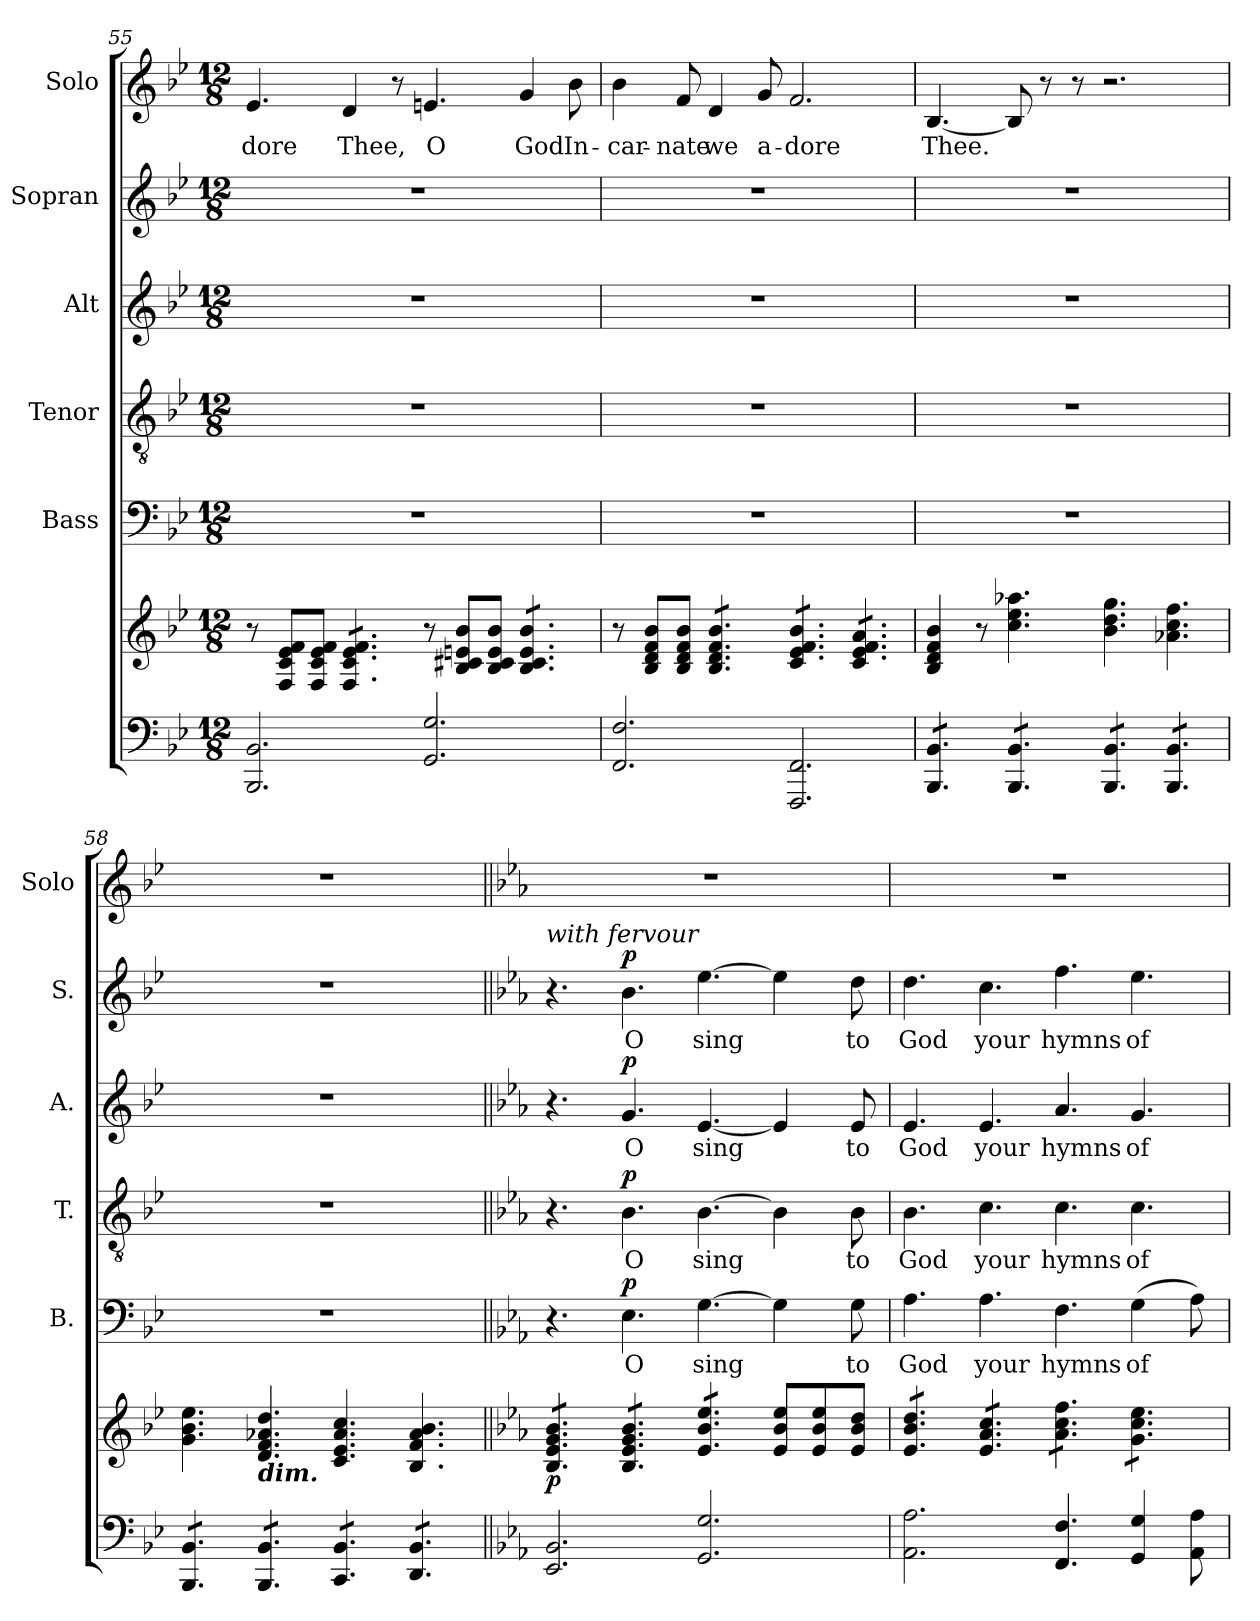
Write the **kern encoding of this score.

**kern	**kern	**dynam	**kern	**text	**dynam	**kern	**text	**dynam	**kern	**text	**dynam	**kern	**text	**dynam	**kern	**text
*part6	*part6	*part6	*part5	*part5	*part5	*part4	*part4	*part4	*part3	*part3	*part3	*part2	*part2	*part2	*part1	*part1
*staff7	*staff6	*staff6/7	*staff5	*staff5	*staff5	*staff4	*staff4	*staff4	*staff3	*staff3	*staff3	*staff2	*staff2	*staff2	*staff1	*staff1
*	*	*	*I"Bass	*	*	*I"Tenor	*	*	*I"Alt	*	*	*I"Sopran	*	*	*I"Solo	*
*	*	*	*I'B.	*	*	*I'T.	*	*	*I'A.	*	*	*I'S.	*	*	*I'Solo	*
*clefF4	*clefG2	*	*clefF4	*	*	*clefGv2	*	*	*clefG2	*	*	*clefG2	*	*	*clefG2	*
*k[b-e-]	*k[b-e-]	*	*k[b-e-]	*	*	*k[b-e-]	*	*	*k[b-e-]	*	*	*k[b-e-]	*	*	*k[b-e-]	*
*B-:	*B-:	*	*B-:	*	*	*B-:	*	*	*B-:	*	*	*B-:	*	*	*B-:	*
*M12/8	*M12/8	*	*M12/8	*	*	*M12/8	*	*	*M12/8	*	*	*M12/8	*	*	*M12/8	*
=55	=55	=55	=55	=55	=55	=55	=55	=55	=55	=55	=55	=55	=55	=55	=55	=55
!	!	!	!	!	!	!	!	!	!	!	!	!	!	!	!	!LO:LY:b
2.BBB-/ 2.BB-/	8r	.	1.r	.	.	1.r	.	.	1.r	.	.	1.r	.	.	4.e-/	-dore
.	8F/ 8c/ 8e-/ 8f/L	.	.	.	.	.	.	.	.	.	.	.	.	.	.	.
.	8F/ 8c/ 8e-/ 8f/J	.	.	.	.	.	.	.	.	.	.	.	.	.	.	.
!	!	!	!	!	!	!	!	!	!	!	!	!	!	!	!	!LO:LY:b
*	*tremolo	*	*	*	*	*	*	*	*	*	*	*	*	*	*	*
.	8F/ 8c/ 8e-/ 8f/L	.	.	.	.	.	.	.	.	.	.	.	.	.	4d/	Thee,
.	8F/ 8c/ 8e-/ 8f/	.	.	.	.	.	.	.	.	.	.	.	.	.	.	.
.	8F/ 8c/ 8e-/ 8f/J	.	.	.	.	.	.	.	.	.	.	.	.	.	8r	.
*	*Xtremolo	*	*	*	*	*	*	*	*	*	*	*	*	*	*	*
!	!	!	!	!	!	!	!	!	!	!	!	!	!	!	!	!LO:LY:b
2.GG/ 2.G/	8r	.	.	.	.	.	.	.	.	.	.	.	.	.	4.en/	O
.	8B-/ 8c#X/ 8en/ 8b-/L	.	.	.	.	.	.	.	.	.	.	.	.	.	.	.
.	8B-/ 8c#/ 8e/ 8b-/J	.	.	.	.	.	.	.	.	.	.	.	.	.	.	.
!	!	!	!	!	!	!	!	!	!	!	!	!	!	!	!	!LO:LY:b
*	*tremolo	*	*	*	*	*	*	*	*	*	*	*	*	*	*	*
.	8B-/ 8c#/ 8e/ 8b-/L	.	.	.	.	.	.	.	.	.	.	.	.	.	4g/	God
.	8B-/ 8c#/ 8e/ 8b-/	.	.	.	.	.	.	.	.	.	.	.	.	.	.	.
!	!	!	!	!	!	!	!	!	!	!	!	!	!	!	!	!LO:LY:b
.	8B-/ 8c#/ 8e/ 8b-/J	.	.	.	.	.	.	.	.	.	.	.	.	.	8b-\	In-
*	*Xtremolo	*	*	*	*	*	*	*	*	*	*	*	*	*	*	*
=56	=56	=56	=56	=56	=56	=56	=56	=56	=56	=56	=56	=56	=56	=56	=56	=56
!	!	!	!	!	!	!	!	!	!	!	!	!	!	!	!	!LO:LY:b
2.FF/ 2.F/	8r	.	1.r	.	.	1.r	.	.	1.r	.	.	1.r	.	.	4b-\	-car-
.	8B-/ 8d/ 8f/ 8b-/L	.	.	.	.	.	.	.	.	.	.	.	.	.	.	.
!	!	!	!	!	!	!	!	!	!	!	!	!	!	!	!	!LO:LY:b
.	8B-/ 8d/ 8f/ 8b-/J	.	.	.	.	.	.	.	.	.	.	.	.	.	8f/	-nate
!	!	!	!	!	!	!	!	!	!	!	!	!	!	!	!	!LO:LY:b
*	*tremolo	*	*	*	*	*	*	*	*	*	*	*	*	*	*	*
.	8B-/ 8d/ 8f/ 8b-/L	.	.	.	.	.	.	.	.	.	.	.	.	.	4d/	we
.	8B-/ 8d/ 8f/ 8b-/	.	.	.	.	.	.	.	.	.	.	.	.	.	.	.
!	!	!	!	!	!	!	!	!	!	!	!	!	!	!	!	!LO:LY:b
.	8B-/ 8d/ 8f/ 8b-/J	.	.	.	.	.	.	.	.	.	.	.	.	.	8g/	a-
!	!	!	!	!	!	!	!	!	!	!	!	!	!	!	!	!LO:LY:b
2.FFF/ 2.FF/	8c/ 8e-/ 8f/ 8b-/L	.	.	.	.	.	.	.	.	.	.	.	.	.	2.f/	-dore
.	8c/ 8e-/ 8f/ 8b-/	.	.	.	.	.	.	.	.	.	.	.	.	.	.	.
.	8c/ 8e-/ 8f/ 8b-/J	.	.	.	.	.	.	.	.	.	.	.	.	.	.	.
.	8c/ 8e-/ 8f/ 8a/L	.	.	.	.	.	.	.	.	.	.	.	.	.	.	.
.	8c/ 8e-/ 8f/ 8a/	.	.	.	.	.	.	.	.	.	.	.	.	.	.	.
.	8c/ 8e-/ 8f/ 8a/J	.	.	.	.	.	.	.	.	.	.	.	.	.	.	.
*	*Xtremolo	*	*	*	*	*	*	*	*	*	*	*	*	*	*	*
=57	=57	=57	=57	=57	=57	=57	=57	=57	=57	=57	=57	=57	=57	=57	=57	=57
!	!	!	!	!	!	!	!	!	!	!	!	!	!	!	!	!LO:LY:b
*tremolo	*	*	*	*	*	*	*	*	*	*	*	*	*	*	*	*
8BBB-/ 8BB-/L	4B-/ 4d/ 4f/ 4b-/	.	1.r	.	.	1.r	.	.	1.r	.	.	1.r	.	.	[4.B-/	Thee.
8BBB-/ 8BB-/	.	.	.	.	.	.	.	.	.	.	.	.	.	.	.	.
8BBB-/ 8BB-/J	8r	.	.	.	.	.	.	.	.	.	.	.	.	.	.	.
8BBB-/ 8BB-/L	4.cc\ 4.ee-\ 4.aa-X\	.	.	.	.	.	.	.	.	.	.	.	.	.	8B-/]	.
8BBB-/ 8BB-/	.	.	.	.	.	.	.	.	.	.	.	.	.	.	8r	.
8BBB-/ 8BB-/J	.	.	.	.	.	.	.	.	.	.	.	.	.	.	8r	.
8BBB-/ 8BB-/L	4.b-\ 4.dd\ 4.gg\	.	.	.	.	.	.	.	.	.	.	.	.	.	2.r	.
8BBB-/ 8BB-/	.	.	.	.	.	.	.	.	.	.	.	.	.	.	.	.
8BBB-/ 8BB-/J	.	.	.	.	.	.	.	.	.	.	.	.	.	.	.	.
8BBB-/ 8BB-/L	4.a-X\ 4.cc\ 4.ff\	.	.	.	.	.	.	.	.	.	.	.	.	.	.	.
8BBB-/ 8BB-/	.	.	.	.	.	.	.	.	.	.	.	.	.	.	.	.
8BBB-/ 8BB-/J	.	.	.	.	.	.	.	.	.	.	.	.	.	.	.	.
!!LO:LB:g=z
=58	=58	=58	=58	=58	=58	=58	=58	=58	=58	=58	=58	=58	=58	=58	=58	=58
8BBB-/ 8BB-/L	4.g\ 4.b-\ 4.ee-\	.	1.r	.	.	1.r	.	.	1.r	.	.	1.r	.	.	1.r	.
8BBB-/ 8BB-/	.	.	.	.	.	.	.	.	.	.	.	.	.	.	.	.
8BBB-/ 8BB-/J	.	.	.	.	.	.	.	.	.	.	.	.	.	.	.	.
!	!LO:TX:b:Bi:t=dim.	!	!	!	!	!	!	!	!	!	!	!	!	!	!	!
8BBB-/ 8BB-/L	4.d/ 4.f/ 4.a-X/ 4.dd/	.	.	.	.	.	.	.	.	.	.	.	.	.	.	.
8BBB-/ 8BB-/	.	.	.	.	.	.	.	.	.	.	.	.	.	.	.	.
8BBB-/ 8BB-/J	.	.	.	.	.	.	.	.	.	.	.	.	.	.	.	.
8CC/ 8BB-/L	4.c/ 4.e-/ 4.a-/ 4.cc/	.	.	.	.	.	.	.	.	.	.	.	.	.	.	.
8CC/ 8BB-/	.	.	.	.	.	.	.	.	.	.	.	.	.	.	.	.
8CC/ 8BB-/J	.	.	.	.	.	.	.	.	.	.	.	.	.	.	.	.
8DD/ 8BB-/L	4.B-/ 4.f/ 4.a-/ 4.b-/	.	.	.	.	.	.	.	.	.	.	.	.	.	.	.
8DD/ 8BB-/	.	.	.	.	.	.	.	.	.	.	.	.	.	.	.	.
8DD/ 8BB-/J	.	.	.	.	.	.	.	.	.	.	.	.	.	.	.	.
*Xtremolo	*	*	*	*	*	*	*	*	*	*	*	*	*	*	*	*
=59||	=59||	=59||	=59||	=59||	=59||	=59||	=59||	=59||	=59||	=59||	=59||	=59||	=59||	=59||	=59||	=59||
*k[b-e-a-]	*k[b-e-a-]	*	*k[b-e-a-]	*	*	*k[b-e-a-]	*	*	*k[b-e-a-]	*	*	*k[b-e-a-]	*	*	*k[b-e-a-]	*
*E-:	*E-:	*	*E-:	*	*	*E-:	*	*	*E-:	*	*	*E-:	*	*	*E-:	*
!	!	!	!	!	!	!	!	!	!	!	!	!LO:TX:a:i:t=with fervour	!	!	!	!
!	!	!LO:DY:b	!	!	!	!	!	!	!	!	!	!	!	!	!	!
*	*tremolo	*	*	*	*	*	*	*	*	*	*	*	*	*	*	*
2.EE-/ 2.BB-/	8B-/ 8e-/ 8g/ 8b-/L	p	4.r	.	.	4.r	.	.	4.r	.	.	4.r	.	.	1.r	.
.	8B-/ 8e-/ 8g/ 8b-/	.	.	.	.	.	.	.	.	.	.	.	.	.	.	.
.	8B-/ 8e-/ 8g/ 8b-/J	.	.	.	.	.	.	.	.	.	.	.	.	.	.	.
!	!	!	!	!LO:LY:b	!LO:DY:a	!	!LO:LY:b	!LO:DY:a	!	!LO:LY:b	!LO:DY:a	!	!LO:LY:b	!LO:DY:a	!	!
.	8B-/ 8e-/ 8g/ 8b-/L	.	4.E-\	O	p	4.B-\	O	p	4.g/	O	p	4.b-\	O	p	.	.
.	8B-/ 8e-/ 8g/ 8b-/	.	.	.	.	.	.	.	.	.	.	.	.	.	.	.
.	8B-/ 8e-/ 8g/ 8b-/J	.	.	.	.	.	.	.	.	.	.	.	.	.	.	.
!	!	!	!	!LO:LY:b	!	!	!LO:LY:b	!	!	!LO:LY:b	!	!	!LO:LY:b	!	!	!
2.GG/ 2.G/	8e-/ 8b-/ 8ee-/L	.	[4.G\	sing	.	[4.B-\	sing	.	[4.e-/	sing	.	[4.ee-\	sing	.	.	.
.	8e-/ 8b-/ 8ee-/	.	.	.	.	.	.	.	.	.	.	.	.	.	.	.
.	8e-/ 8b-/ 8ee-/J	.	.	.	.	.	.	.	.	.	.	.	.	.	.	.
*	*Xtremolo	*	*	*	*	*	*	*	*	*	*	*	*	*	*	*
.	8e-/ 8b-/ 8ee-/L	.	4G\]	.	.	4B-\]	.	.	4e-/]	.	.	4ee-\]	.	.	.	.
.	8e-/ 8b-/ 8ee-/	.	.	.	.	.	.	.	.	.	.	.	.	.	.	.
!	!	!	!	!LO:LY:b	!	!	!LO:LY:b	!	!	!LO:LY:b	!	!	!LO:LY:b	!	!	!
.	8e-/ 8b-/ 8dd/J	.	8G\	to	.	8B-\	to	.	8e-/	to	.	8dd\	to	.	.	.
=60	=60	=60	=60	=60	=60	=60	=60	=60	=60	=60	=60	=60	=60	=60	=60	=60
!	!	!	!	!LO:LY:b	!	!	!LO:LY:b	!	!	!LO:LY:b	!	!	!LO:LY:b	!	!	!
*	*tremolo	*	*	*	*	*	*	*	*	*	*	*	*	*	*	*
2.AA-\ 2.A-\	8e-/ 8b-/ 8dd/L	.	4.A-\	God	.	4.B-\	God	.	4.e-/	God	.	4.dd\	God	.	1.r	.
.	8e-/ 8b-/ 8dd/	.	.	.	.	.	.	.	.	.	.	.	.	.	.	.
.	8e-/ 8b-/ 8dd/J	.	.	.	.	.	.	.	.	.	.	.	.	.	.	.
!	!	!	!	!LO:LY:b	!	!	!LO:LY:b	!	!	!LO:LY:b	!	!	!LO:LY:b	!	!	!
.	8e-/ 8a-/ 8cc/L	.	4.A-\	your	.	4.c\	your	.	4.e-/	your	.	4.cc\	your	.	.	.
.	8e-/ 8a-/ 8cc/	.	.	.	.	.	.	.	.	.	.	.	.	.	.	.
.	8e-/ 8a-/ 8cc/J	.	.	.	.	.	.	.	.	.	.	.	.	.	.	.
!	!	!	!	!LO:LY:b	!	!	!LO:LY:b	!	!	!LO:LY:b	!	!	!LO:LY:b	!	!	!
4.FF/ 4.F/	8a-\ 8cc\ 8ff\L	.	4.F\	hymns	.	4.c\	hymns	.	4.a-/	hymns	.	4.ff\	hymns	.	.	.
.	8a-\ 8cc\ 8ff\	.	.	.	.	.	.	.	.	.	.	.	.	.	.	.
.	8a-\ 8cc\ 8ff\J	.	.	.	.	.	.	.	.	.	.	.	.	.	.	.
!	!	!	!	!LO:LY:b	!	!	!LO:LY:b	!	!	!LO:LY:b	!	!	!LO:LY:b	!	!	!
4GG/ 4G/	8g\ 8cc\ 8ee-\L	.	(>4G\	of	.	4.c\	of	.	4.g/	of	.	4.ee-\	of	.	.	.
.	8g\ 8cc\ 8ee-\	.	.	.	.	.	.	.	.	.	.	.	.	.	.	.
8AA-\ 8A-\	8g\ 8cc\ 8ee-\J	.	8A-\)	.	.	.	.	.	.	.	.	.	.	.	.	.
*	*Xtremolo	*	*	*	*	*	*	*	*	*	*	*	*	*	*	*
=	=	=	=	=	=	=	=	=	=	=	=	=	=	=	=	=
*-	*-	*-	*-	*-	*-	*-	*-	*-	*-	*-	*-	*-	*-	*-	*-	*-
